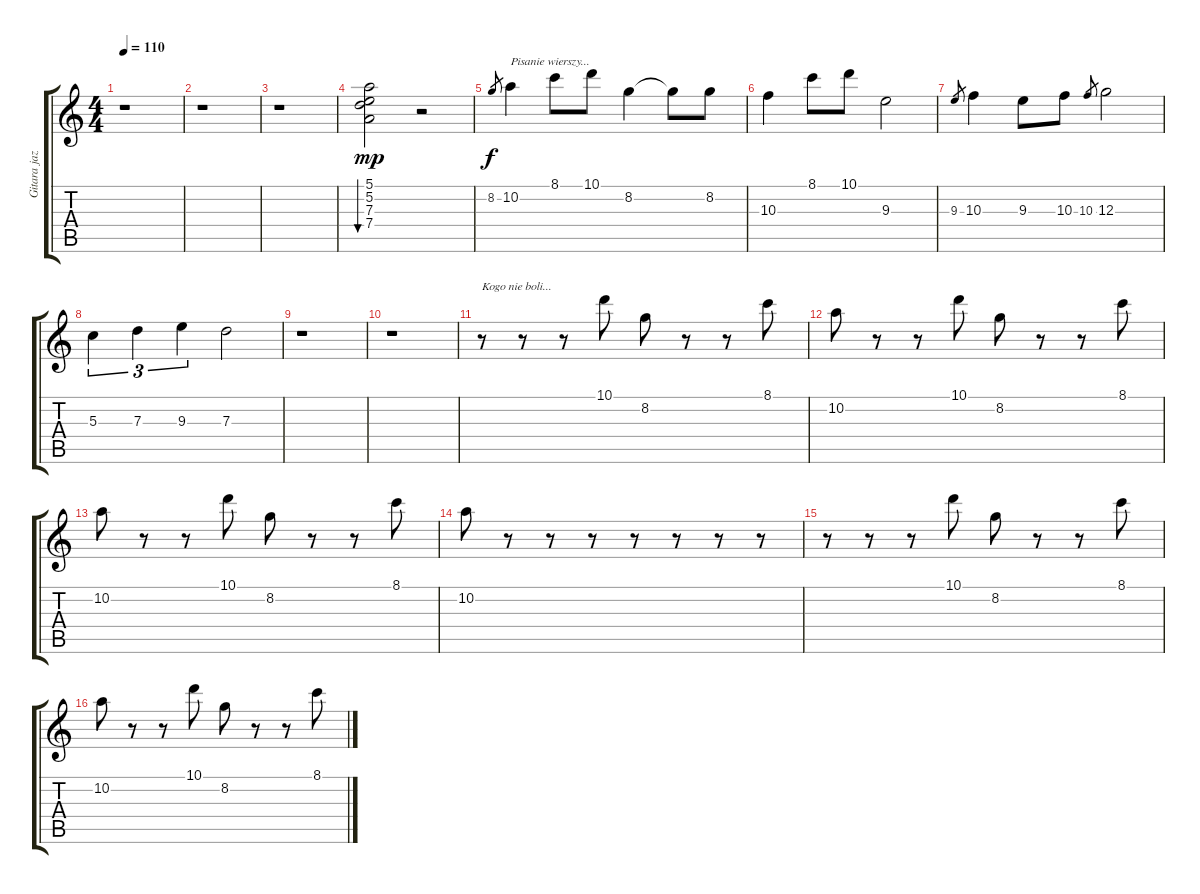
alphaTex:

\track ("Gitara jazzowa/klasyczna (Ryszard Żarows" "Gitara jaz") {instrument electricguitarjazz}
\staff {score tabs}
\tuning (E4 B3 G3 D3 A2 E2) {hide}
\ts (4 4)
\tempo 110
\clef g2
\ks c
r.1{dy mp} |
r.1 |
r.1 |
(5.1 5.2 7.3 7.4).2{bu 480} r.2 |
8.2.8{gr dy f} 10.2.4{txt "Pisanie wierszy..."} 8.1.8 10.1.8 8.2.4 8.2{t}.8 8.2.8 |
10.3.4 8.1.8 10.1.8 9.3.2 |
9.3.8{gr} 10.3.4 9.3.8 10.3.8 10.3.8{gr} 12.3.2 |
5.3.4{tu (3 2)} 7.3.4{tu (3 2)} 9.3.4{tu (3 2)} 7.3.2 |
r.1 |
r.1 |
r.8{txt "Kogo nie boli..."} r.8 r.8 10.1.8 8.2.8 r.8 r.8 8.1.8 |
10.2.8 r.8 r.8 10.1.8 8.2.8 r.8 r.8 8.1.8 |
10.2.8 r.8 r.8 10.1.8 8.2.8 r.8 r.8 8.1.8 |
10.2.8 r.8 r.8 r.8 r.8 r.8 r.8 r.8 |
r.8 r.8 r.8 10.1.8 8.2.8 r.8 r.8 8.1.8 |
10.2.8 r.8 r.8 10.1.8 8.2.8 r.8 r.8 8.1.8
